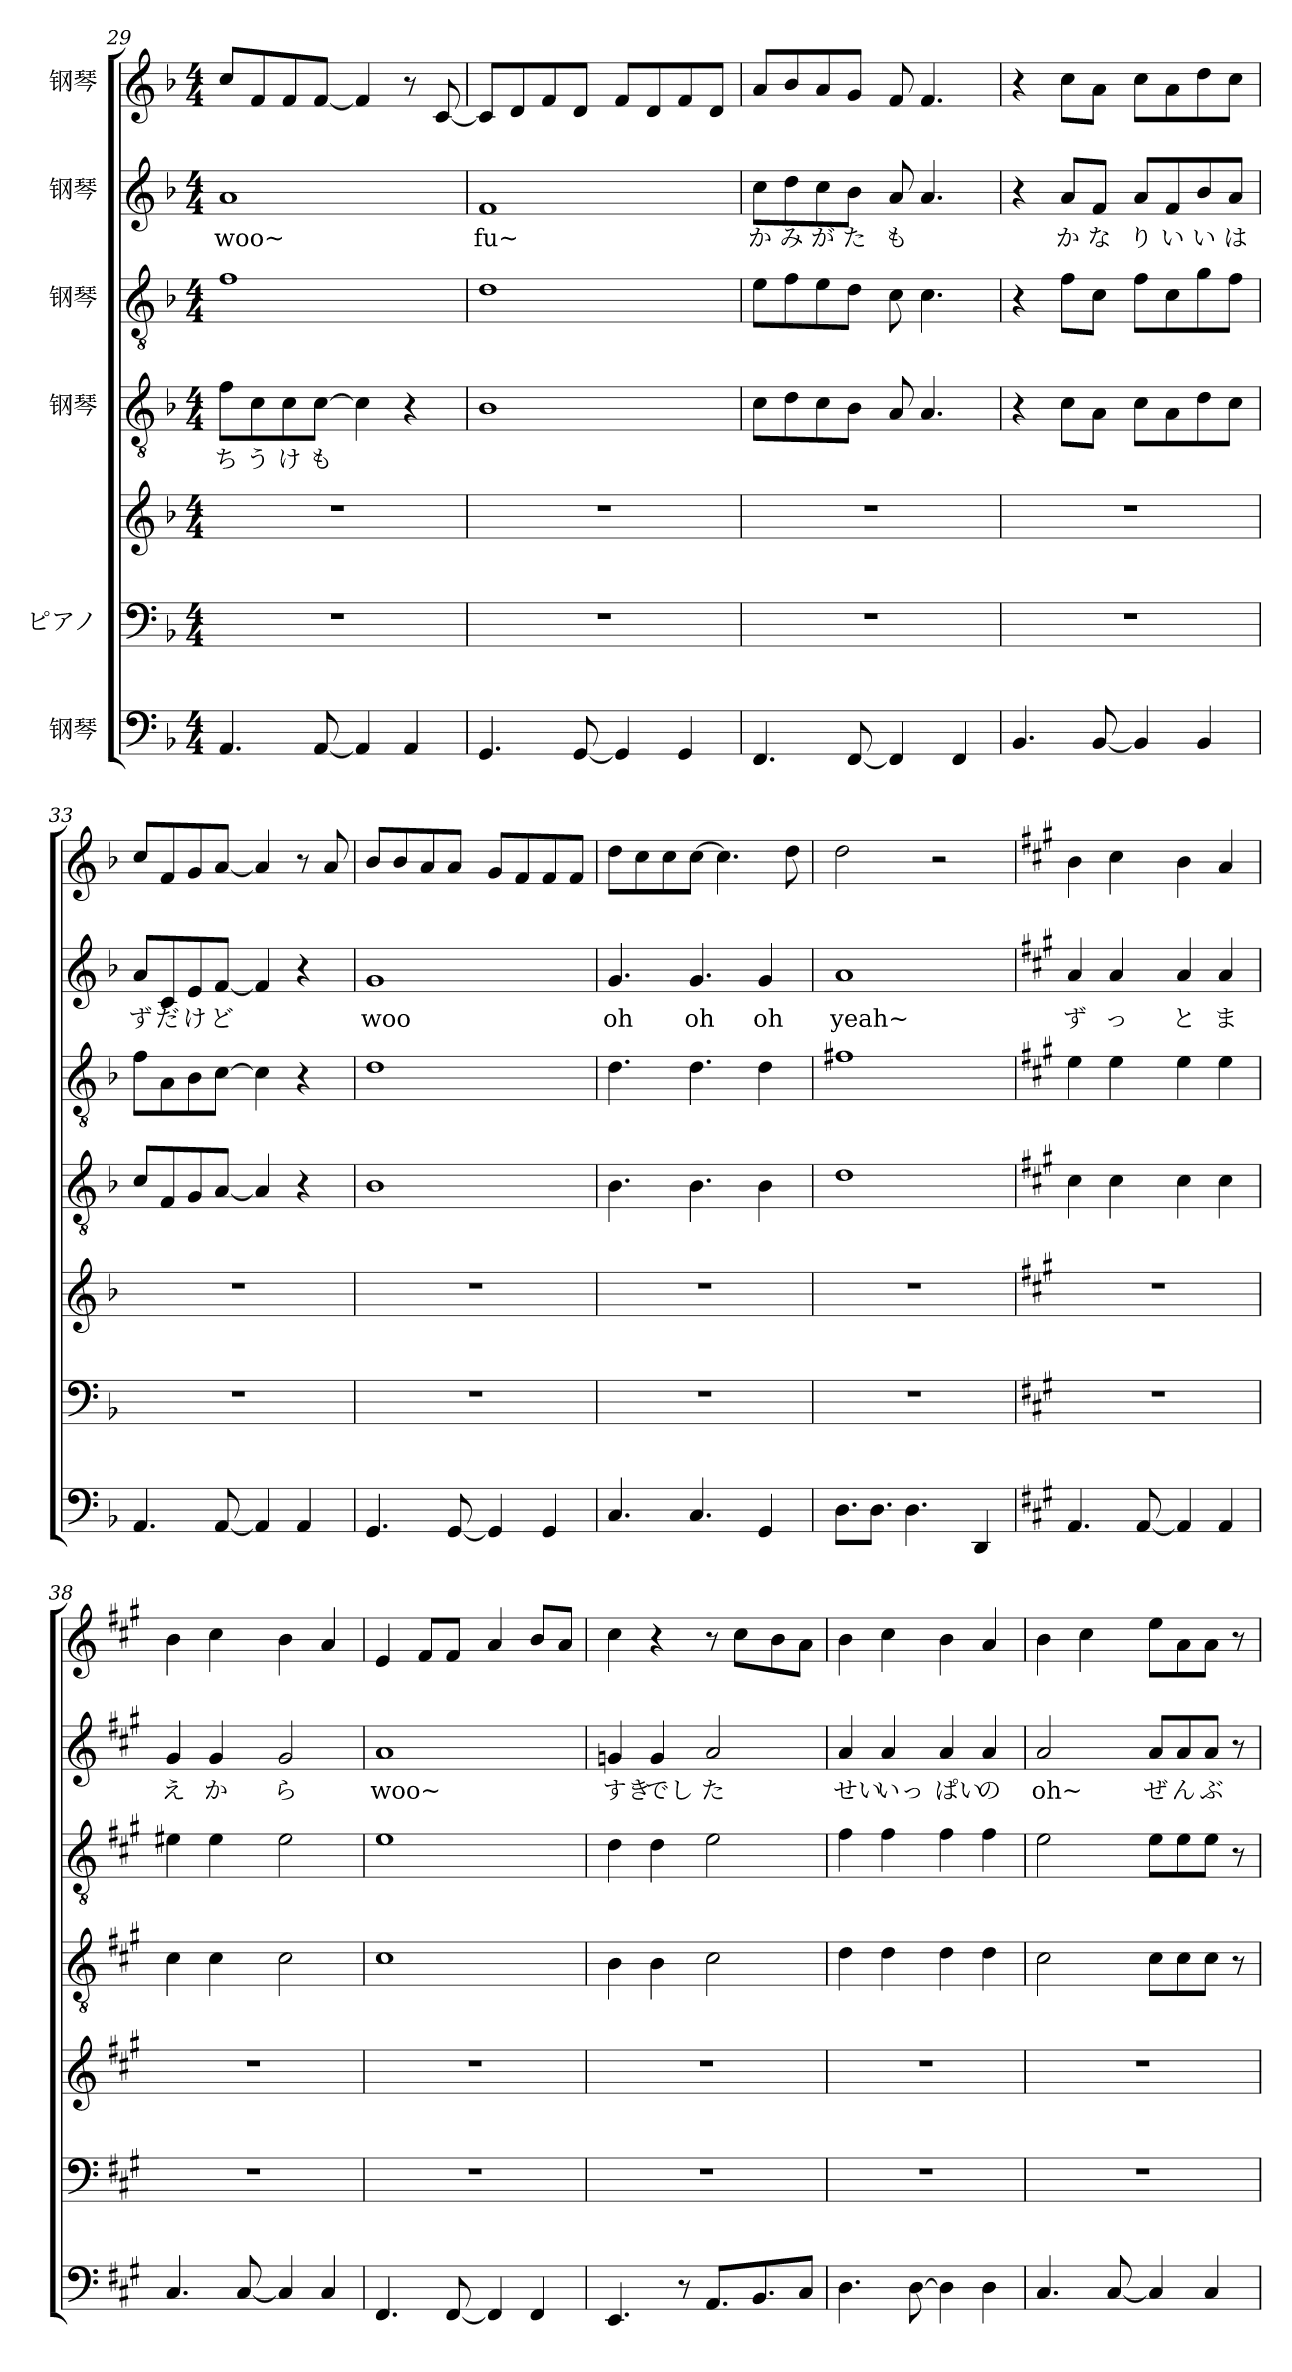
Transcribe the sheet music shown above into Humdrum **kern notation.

**kern	**kern	**kern	**kern	**text	**kern	**kern	**text	**kern
*part6	*part5	*part5	*part4	*part4	*part3	*part2	*part2	*part1
*staff7	*staff6	*staff5	*staff4	*staff4	*staff3	*staff2	*staff2	*staff1
*I"钢琴	*I"ピアノ	*	*I"钢琴	*	*I"钢琴	*I"钢琴	*	*I"钢琴
*clefF4	*clefF4	*clefG2	*clefGv2	*	*clefGv2	*clefG2	*	*clefG2
*k[b-]	*k[b-]	*k[b-]	*k[b-]	*	*k[b-]	*k[b-]	*	*k[b-]
*M4/4	*M4/4	*M4/4	*M4/4	*	*M4/4	*M4/4	*	*M4/4
=29	=29	=29	=29	=29	=29	=29	=29	=29
4.AA	1r	1r	8fL	ち	1f	1a	woo~	8ccL
.	.	.	8c	う	.	.	.	8f
.	.	.	8c	け	.	.	.	8f
[8AA	.	.	[8cJ	も	.	.	.	[8fJ
4AA]	.	.	4c]	.	.	.	.	4f]
4AA	.	.	4r	.	.	.	.	8r
.	.	.	.	.	.	.	.	[8c
=30	=30	=30	=30	=30	=30	=30	=30	=30
4.GG	1r	1r	1B-	.	1d	1f	fu~	8cL]
.	.	.	.	.	.	.	.	8d
.	.	.	.	.	.	.	.	8f
[8GG	.	.	.	.	.	.	.	8dJ
4GG]	.	.	.	.	.	.	.	8fL
.	.	.	.	.	.	.	.	8d
4GG	.	.	.	.	.	.	.	8f
.	.	.	.	.	.	.	.	8dJ
=31	=31	=31	=31	=31	=31	=31	=31	=31
4.FF	1r	1r	8cL	.	8eL	8ccL	か	8aL
.	.	.	8d	.	8f	8dd	み	8b-
.	.	.	8c	.	8e	8cc	が	8a
[8FF	.	.	8B-J	.	8dJ	8b-J	た	8gJ
4FF]	.	.	8A	.	8c	8a	も	8f
.	.	.	4.A	.	4.c	4.a	.	4.f
4FF	.	.	.	.	.	.	.	.
=32	=32	=32	=32	=32	=32	=32	=32	=32
4.BB-	1r	1r	4r	.	4r	4r	.	4r
.	.	.	8cL	.	8fL	8aL	か	8ccL
[8BB-	.	.	8AJ	.	8cJ	8fJ	な	8aJ
4BB-]	.	.	8cL	.	8fL	8aL	り	8ccL
.	.	.	8A	.	8c	8f	い	8a
4BB-	.	.	8d	.	8g	8b-	い	8dd
.	.	.	8cJ	.	8fJ	8aJ	は	8ccJ
=33	=33	=33	=33	=33	=33	=33	=33	=33
4.AA	1r	1r	8cL	.	8fL	8aL	ず	8ccL
.	.	.	8F	.	8A	8c	だ	8f
.	.	.	8G	.	8B-	8e	け	8g
[8AA	.	.	[8AJ	.	[8cJ	[8fJ	ど	[8aJ
4AA]	.	.	4A]	.	4c]	4f]	.	4a]
4AA	.	.	4r	.	4r	4r	.	8r
.	.	.	.	.	.	.	.	8a
=34	=34	=34	=34	=34	=34	=34	=34	=34
4.GG	1r	1r	1B-	.	1d	1g	woo	8b-L
.	.	.	.	.	.	.	.	8b-
.	.	.	.	.	.	.	.	8a
[8GG	.	.	.	.	.	.	.	8aJ
4GG]	.	.	.	.	.	.	.	8gL
.	.	.	.	.	.	.	.	8f
4GG	.	.	.	.	.	.	.	8f
.	.	.	.	.	.	.	.	8fJ
=35	=35	=35	=35	=35	=35	=35	=35	=35
4.C	1r	1r	4.B-	.	4.d	4.g	oh	8ddL
.	.	.	.	.	.	.	.	8cc
.	.	.	.	.	.	.	.	8cc
4.C	.	.	4.B-	.	4.d	4.g	oh	[8ccJ
.	.	.	.	.	.	.	.	4.cc]
4GG	.	.	4B-	.	4d	4g	oh	.
.	.	.	.	.	.	.	.	8dd
=36	=36	=36	=36	=36	=36	=36	=36	=36
8.DL	1r	1r	1d	.	1f#X	1a	yeah~	2dd
8.DJ	.	.	.	.	.	.	.	.
4.D	.	.	.	.	.	.	.	.
.	.	.	.	.	.	.	.	2r
4DD	.	.	.	.	.	.	.	.
=37	=37	=37	=37	=37	=37	=37	=37	=37
*k[f#c#g#]	*k[f#c#g#]	*k[f#c#g#]	*k[f#c#g#]	*	*k[f#c#g#]	*k[f#c#g#]	*	*k[f#c#g#]
4.AA	1r	1r	4c#	.	4e	4a	ず	4b
.	.	.	4c#	.	4e	4a	っ	4cc#
[8AA	.	.	.	.	.	.	.	.
4AA]	.	.	4c#	.	4e	4a	と	4b
4AA	.	.	4c#	.	4e	4a	ま	4a
=38	=38	=38	=38	=38	=38	=38	=38	=38
4.C#	1r	1r	4c#	.	4e#X	4g#	え	4b
.	.	.	4c#	.	4e#	4g#	か	4cc#
[8C#	.	.	.	.	.	.	.	.
4C#]	.	.	2c#	.	2e#	2g#	ら	4b
4C#	.	.	.	.	.	.	.	4a
=39	=39	=39	=39	=39	=39	=39	=39	=39
4.FF#	1r	1r	1c#	.	1e	1a	woo~	4e
.	.	.	.	.	.	.	.	8f#L
[8FF#	.	.	.	.	.	.	.	8f#J
4FF#]	.	.	.	.	.	.	.	4a
4FF#	.	.	.	.	.	.	.	8bL
.	.	.	.	.	.	.	.	8aJ
=40	=40	=40	=40	=40	=40	=40	=40	=40
4.EE	1r	1r	4B	.	4d	4gn	すき	4cc#
.	.	.	4B	.	4d	4g	でし	4r
8r	.	.	.	.	.	.	.	.
8.AAL	.	.	2c#	.	2e	2a	た	8r
.	.	.	.	.	.	.	.	8cc#L
8.BB	.	.	.	.	.	.	.	.
.	.	.	.	.	.	.	.	8b
8C#J	.	.	.	.	.	.	.	8aJ
=41	=41	=41	=41	=41	=41	=41	=41	=41
4.D	1r	1r	4d	.	4f#	4a	せい	4b
.	.	.	4d	.	4f#	4a	いっ	4cc#
[8D	.	.	.	.	.	.	.	.
4D]	.	.	4d	.	4f#	4a	ぱい	4b
4D	.	.	4d	.	4f#	4a	の	4a
=42	=42	=42	=42	=42	=42	=42	=42	=42
4.C#	1r	1r	2c#	.	2e	2a	oh~	4b
.	.	.	.	.	.	.	.	4cc#
[8C#	.	.	.	.	.	.	.	.
4C#]	.	.	8c#L	.	8eL	8aL	ぜ	8eeL
.	.	.	8c#	.	8e	8a	ん	8a
4C#	.	.	8c#J	.	8eJ	8aJ	ぶ	8aJ
.	.	.	8r	.	8r	8r	.	8r
=	=	=	=	=	=	=	=	=
*-	*-	*-	*-	*-	*-	*-	*-	*-
